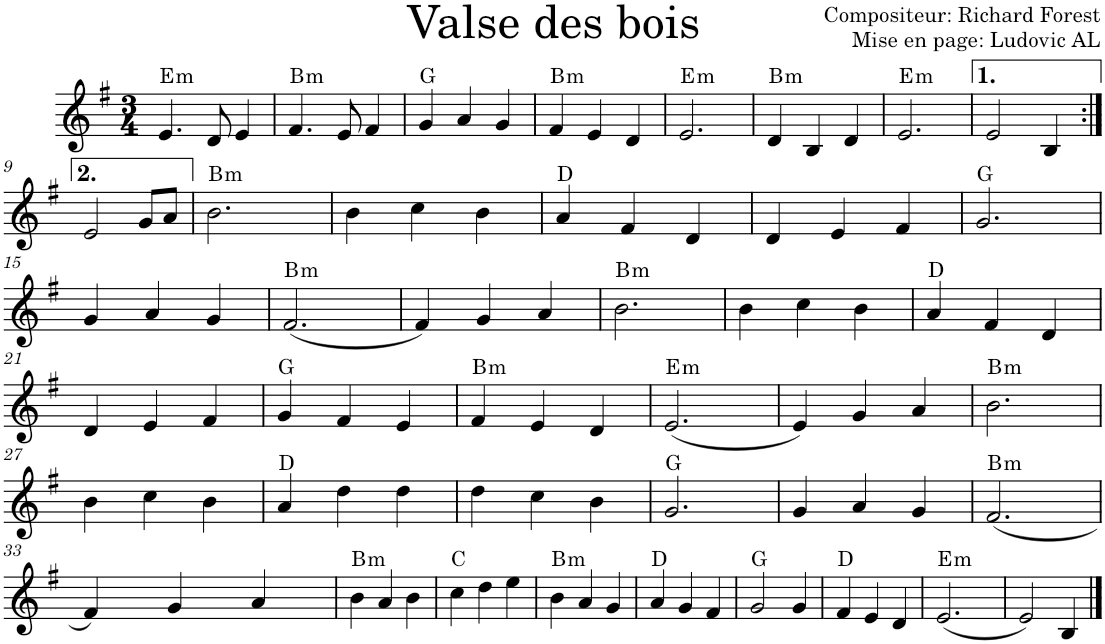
**kern	**harte
*part1	*part1
*staff1	*
*I"Violon	*
*I'Vln.	*
*clefG2	*
*k[f#]	*
*M3/4	*
=1	=1
!	!LO:H:kt=m
4.e/	E:min
8d/	.
4e/	.
=2	=2
!	!LO:H:kt=m
4.f#/	B:min
8e/	.
4f#/	.
=3	=3
4g/	G:maj
4a/	.
4g/	.
=4	=4
!	!LO:H:kt=m
4f#/	B:min
4e/	.
4d/	.
=5	=5
!	!LO:H:kt=m
2.e/	E:min
=6	=6
!	!LO:H:kt=m
4d/	B:min
4B/	.
4d/	.
=7	=7
!	!LO:H:kt=m
2.e/	E:min
=8	=8
2e/	.
4B/	.
!!LO:LB:g=z
=9:|!	=9:|!
2e/	.
8g/L	.
8a/J	.
=10	=10
!	!LO:H:kt=m
2.b\	B:min
=11	=11
4b\	.
4cc\	.
4b\	.
=12	=12
4a/	D:maj
4f#/	.
4d/	.
=13	=13
4d/	.
4e/	.
4f#/	.
=14	=14
2.g/	G:maj
!!LO:LB:g=z
=15	=15
4g/	.
4a/	.
4g/	.
=16	=16
!	!LO:H:kt=m
(2.f#/	B:min
=17	=17
4f#/)	.
4g/	.
4a/	.
=18	=18
!	!LO:H:kt=m
2.b\	B:min
=19	=19
4b\	.
4cc\	.
4b\	.
=20	=20
4a/	D:maj
4f#/	.
4d/	.
!!LO:LB:g=z
=21	=21
4d/	.
4e/	.
4f#/	.
=22	=22
4g/	G:maj
4f#/	.
4e/	.
=23	=23
!	!LO:H:kt=m
4f#/	B:min
4e/	.
4d/	.
=24	=24
!	!LO:H:kt=m
(2.e/	E:min
=25	=25
4e/)	.
4g/	.
4a/	.
=26	=26
!	!LO:H:kt=m
2.b\	B:min
!!LO:LB:g=z
=27	=27
4b\	.
4cc\	.
4b\	.
=28	=28
4a/	D:maj
4dd\	.
4dd\	.
=29	=29
4dd\	.
4cc\	.
4b\	.
=30	=30
2.g/	G:maj
=31	=31
4g/	.
4a/	.
4g/	.
=32	=32
!	!LO:H:kt=m
(2.f#/	B:min
!!LO:LB:g=z
=33	=33
4f#/)	.
4g/	.
4a/	.
=34	=34
!	!LO:H:kt=m
4b\	B:min
4a/	.
4b\	.
=35	=35
4cc\	C:maj
4dd\	.
4ee\	.
=36	=36
!	!LO:H:kt=m
4b\	B:min
4a/	.
4g/	.
=37	=37
4a/	D:maj
4g/	.
4f#/	.
=38	=38
2g/	G:maj
4g/	.
=39	=39
4f#/	D:maj
4e/	.
4d/	.
=40	=40
!	!LO:H:kt=m
(2.e/	E:min
=41	=41
2e/)	.
4B/	.
==	==
*-	*-
